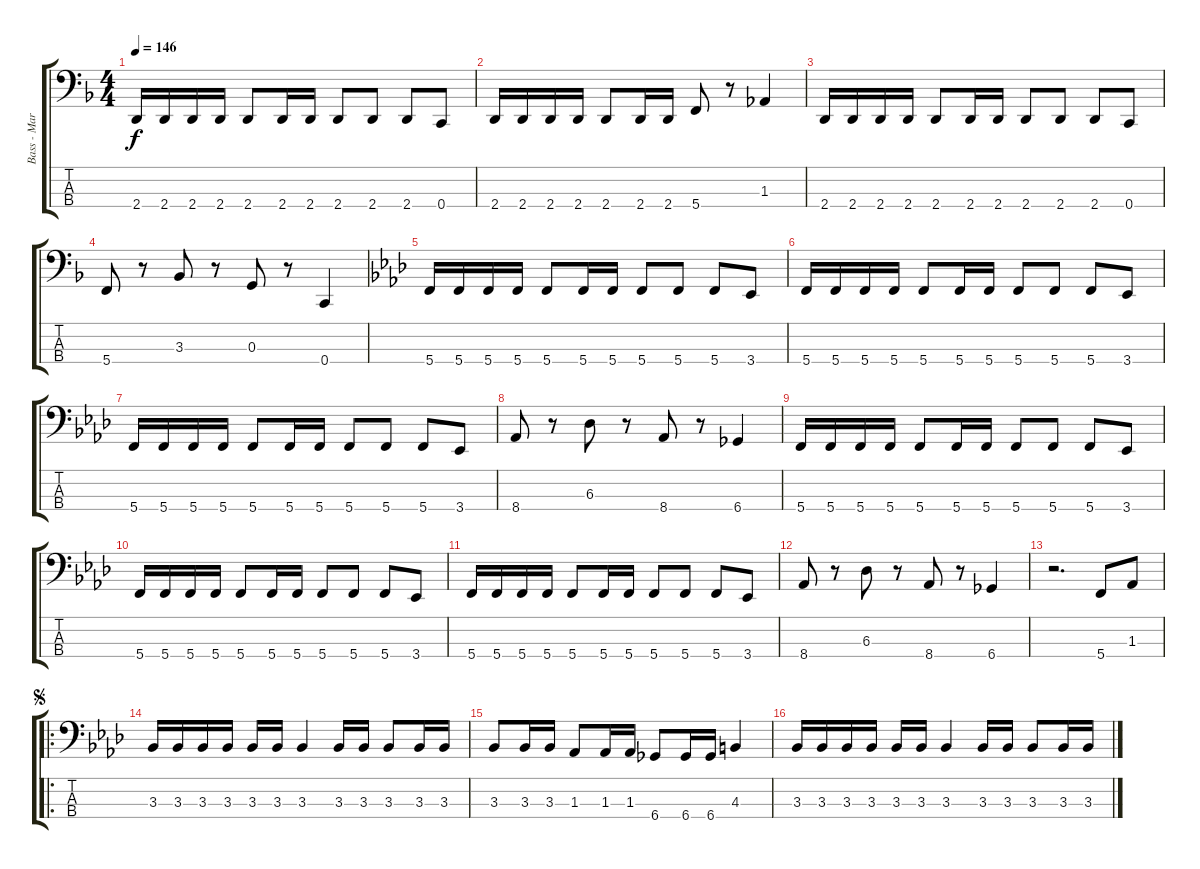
\track ("Bass - Marco" "Bass - Mar") {instrument electricbasspick}
\staff {score tabs}
\tuning (F2 C2 G1 C1) {hide}
\ts (4 4)
\tempo 146
\clef f4
\ks dminor
2.4.16{dy f} 2.4.16 2.4.16 2.4.16 2.4.8 2.4.16 2.4.16 2.4.8 2.4.8 2.4.8 0.4.8 |
2.4.16 2.4.16 2.4.16 2.4.16 2.4.8 2.4.16 2.4.16 5.4.8 r.8 1.3.4 |
2.4.16 2.4.16 2.4.16 2.4.16 2.4.8 2.4.16 2.4.16 2.4.8 2.4.8 2.4.8 0.4.8 |
5.4.8 r.8 3.3.8 r.8 0.3.8 r.8 0.4.4 |
\ks fminor
5.4.16 5.4.16 5.4.16 5.4.16 5.4.8 5.4.16 5.4.16 5.4.8 5.4.8 5.4.8 3.4.8 |
5.4.16 5.4.16 5.4.16 5.4.16 5.4.8 5.4.16 5.4.16 5.4.8 5.4.8 5.4.8 3.4.8 |
5.4.16 5.4.16 5.4.16 5.4.16 5.4.8 5.4.16 5.4.16 5.4.8 5.4.8 5.4.8 3.4.8 |
8.4.8 r.8 6.3.8 r.8 8.4.8 r.8 6.4.4 |
5.4.16 5.4.16 5.4.16 5.4.16 5.4.8 5.4.16 5.4.16 5.4.8 5.4.8 5.4.8 3.4.8 |
5.4.16 5.4.16 5.4.16 5.4.16 5.4.8 5.4.16 5.4.16 5.4.8 5.4.8 5.4.8 3.4.8 |
5.4.16 5.4.16 5.4.16 5.4.16 5.4.8 5.4.16 5.4.16 5.4.8 5.4.8 5.4.8 3.4.8 |
8.4.8 r.8 6.3.8 r.8 8.4.8 r.8 6.4.4 |
r.2{d} 5.4.8 1.3.8 |
\ro
\jump segno
3.3.16 3.3.16 3.3.16 3.3.16 3.3.16 3.3.16 3.3.4 3.3.16 3.3.16 3.3.8 3.3.16 3.3.16 |
3.3.8 3.3.16 3.3.16 1.3.8 1.3.16 1.3.16 6.4.8 6.4.16 6.4.16 4.3.4 |
3.3.16 3.3.16 3.3.16 3.3.16 3.3.16 3.3.16 3.3.4 3.3.16 3.3.16 3.3.8 3.3.16 3.3.16
